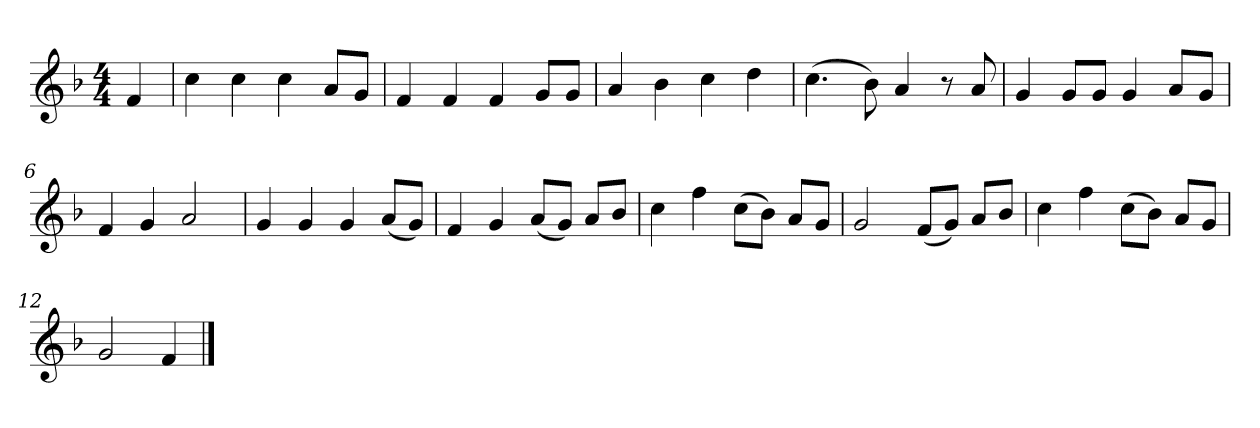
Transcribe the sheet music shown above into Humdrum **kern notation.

**kern
*part1
*staff1
*k[b-]
*M4/4
*MM120
=
4f
=1
4cc
4cc
4cc
8aL
8gJ
=2
4f
4f
4f
8gL
8gJ
=3
4a
4b-
4cc
4dd
=4
(4.cc
8b-)
4a
8r
8a
=5
4g
8gL
8gJ
4g
8aL
8gJ
=6
4f
4g
2a
=7
4g
4g
4g
(8aL
8gJ)
=8
4f
4g
(8aL
8gJ)
8aL
8b-J
=9
4cc
4ff
(8ccL
8b-J)
8aL
8gJ
=10
2g
(8fL
8gJ)
8aL
8b-J
=11
4cc
4ff
(8ccL
8b-J)
8aL
8gJ
=12
2g
4f
==
*-
